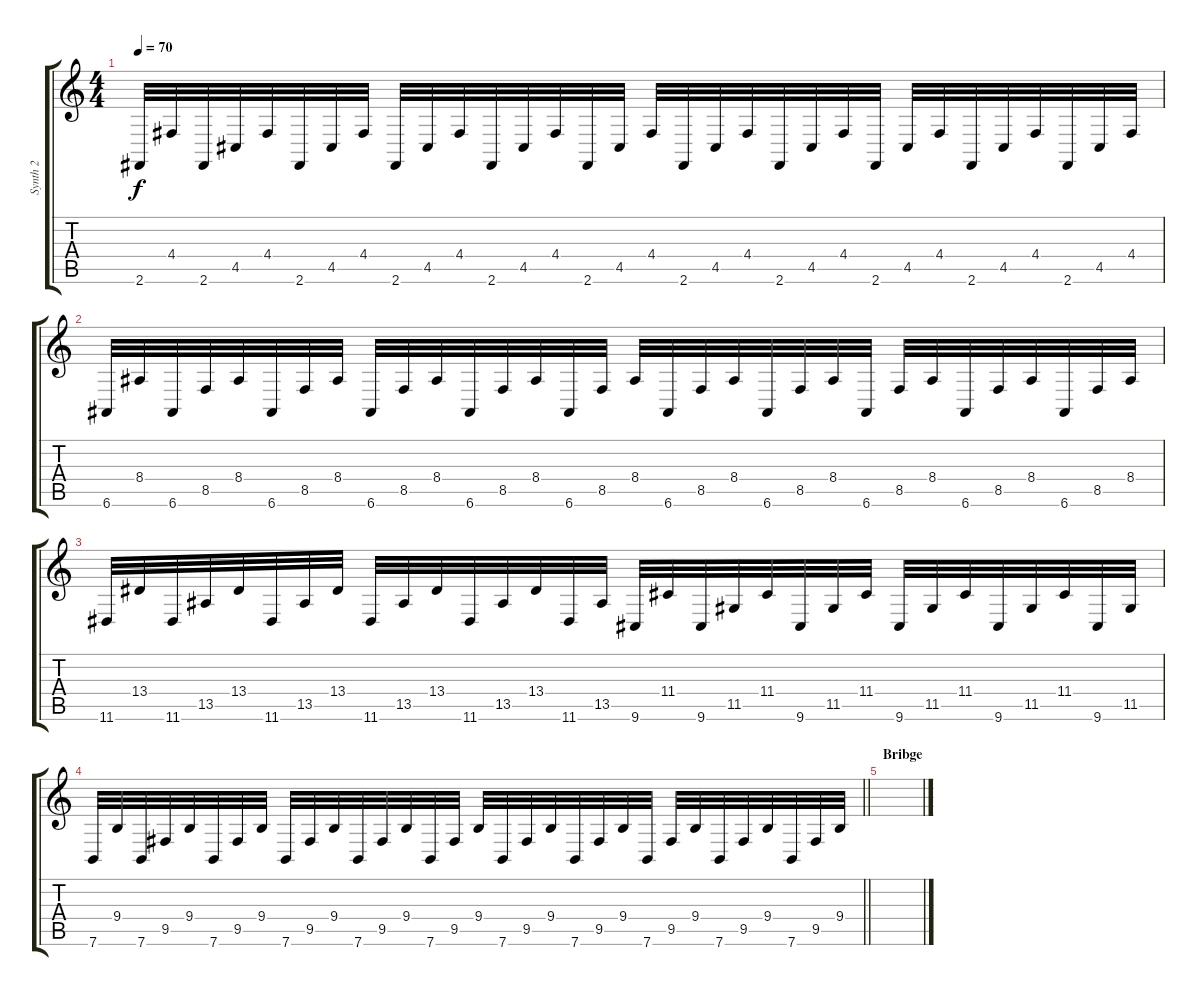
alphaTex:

\track ("Synth 2" "Synth 2") {instrument lead2sawtooth}
\staff {score tabs}
\tuning (E4 B3 G3 D3 A2 E2) {hide}
\ts (4 4)
\tempo 70
\clef g2
\ks c
2.6.32{dy f} 4.4.32 2.6.32 4.5.32 4.4.32 2.6.32 4.5.32 4.4.32 2.6.32 4.5.32 4.4.32 2.6.32 4.5.32 4.4.32 2.6.32 4.5.32 4.4.32 2.6.32 4.5.32 4.4.32 2.6.32 4.5.32 4.4.32 2.6.32 4.5.32 4.4.32 2.6.32 4.5.32 4.4.32 2.6.32 4.5.32 4.4.32 |
6.6.32 8.4.32 6.6.32 8.5.32 8.4.32 6.6.32 8.5.32 8.4.32 6.6.32 8.5.32 8.4.32 6.6.32 8.5.32 8.4.32 6.6.32 8.5.32 8.4.32 6.6.32 8.5.32 8.4.32 6.6.32 8.5.32 8.4.32 6.6.32 8.5.32 8.4.32 6.6.32 8.5.32 8.4.32 6.6.32 8.5.32 8.4.32 |
11.6.32 13.4.32 11.6.32 13.5.32 13.4.32 11.6.32 13.5.32 13.4.32 11.6.32 13.5.32 13.4.32 11.6.32 13.5.32 13.4.32 11.6.32 13.5.32 9.6.32 11.4.32 9.6.32 11.5.32 11.4.32 9.6.32 11.5.32 11.4.32 9.6.32 11.5.32 11.4.32 9.6.32 11.5.32 11.4.32 9.6.32 11.5.32 |
\barLineRight lightlight
7.6.32 9.4.32 7.6.32 9.5.32 9.4.32 7.6.32 9.5.32 9.4.32 7.6.32 9.5.32 9.4.32 7.6.32 9.5.32 9.4.32 7.6.32 9.5.32 9.4.32 7.6.32 9.5.32 9.4.32 7.6.32 9.5.32 9.4.32 7.6.32 9.5.32 9.4.32 7.6.32 9.5.32 9.4.32 7.6.32 9.5.32 9.4.32 |
\section ("" "Bribge")
